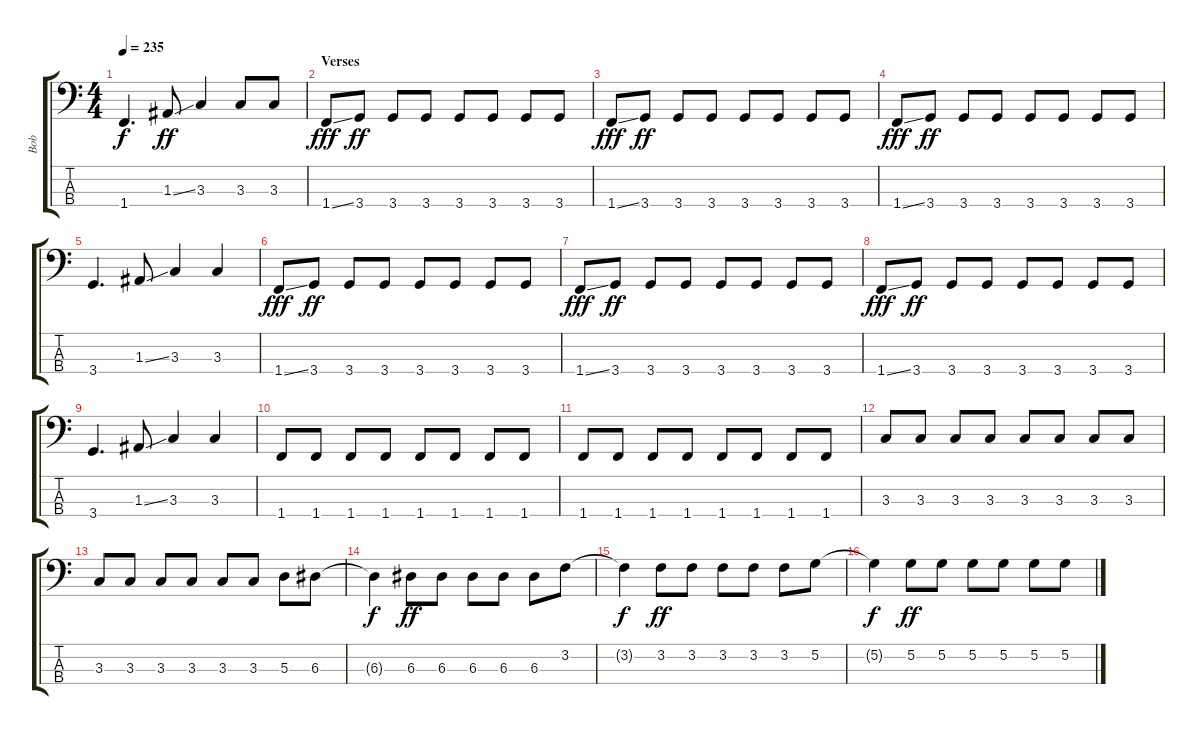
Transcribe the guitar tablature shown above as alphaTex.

\track ("Bob" "Bob") {instrument electricbassfinger}
\staff {score tabs}
\tuning (G2 D2 A1 E1) {hide}
\ts (4 4)
\tempo 235
\clef f4
\ks c
1.4.4{d dy f} 1.3{ss}.8{dy ff} 3.3.4 3.3.8 3.3.8 |
\section ("" "Verses")
1.4{ss}.8{dy fff} 3.4.8{dy ff} 3.4.8 3.4.8 3.4.8 3.4.8 3.4.8 3.4.8 |
1.4{ss}.8{dy fff} 3.4.8{dy ff} 3.4.8 3.4.8 3.4.8 3.4.8 3.4.8 3.4.8 |
1.4{ss}.8{dy fff} 3.4.8{dy ff} 3.4.8 3.4.8 3.4.8 3.4.8 3.4.8 3.4.8 |
3.4.4{d} 1.3{ss}.8 3.3.4 3.3.4 |
1.4{ss}.8{dy fff} 3.4.8{dy ff} 3.4.8 3.4.8 3.4.8 3.4.8 3.4.8 3.4.8 |
1.4{ss}.8{dy fff} 3.4.8{dy ff} 3.4.8 3.4.8 3.4.8 3.4.8 3.4.8 3.4.8 |
1.4{ss}.8{dy fff} 3.4.8{dy ff} 3.4.8 3.4.8 3.4.8 3.4.8 3.4.8 3.4.8 |
3.4.4{d} 1.3{ss}.8 3.3.4 3.3.4 |
1.4.8 1.4.8 1.4.8 1.4.8 1.4.8 1.4.8 1.4.8 1.4.8 |
1.4.8 1.4.8 1.4.8 1.4.8 1.4.8 1.4.8 1.4.8 1.4.8 |
3.3.8 3.3.8 3.3.8 3.3.8 3.3.8 3.3.8 3.3.8 3.3.8 |
3.3.8 3.3.8 3.3.8 3.3.8 3.3.8 3.3.8 5.3.8 6.3.8 |
6.3{t}.4{dy f} 6.3.8{dy ff} 6.3.8 6.3.8 6.3.8 6.3.8 3.2.8 |
3.2{t}.4{dy f} 3.2.8{dy ff} 3.2.8 3.2.8 3.2.8 3.2.8 5.2.8 |
5.2{t}.4{dy f} 5.2.8{dy ff} 5.2.8 5.2.8 5.2.8 5.2.8 5.2.8
